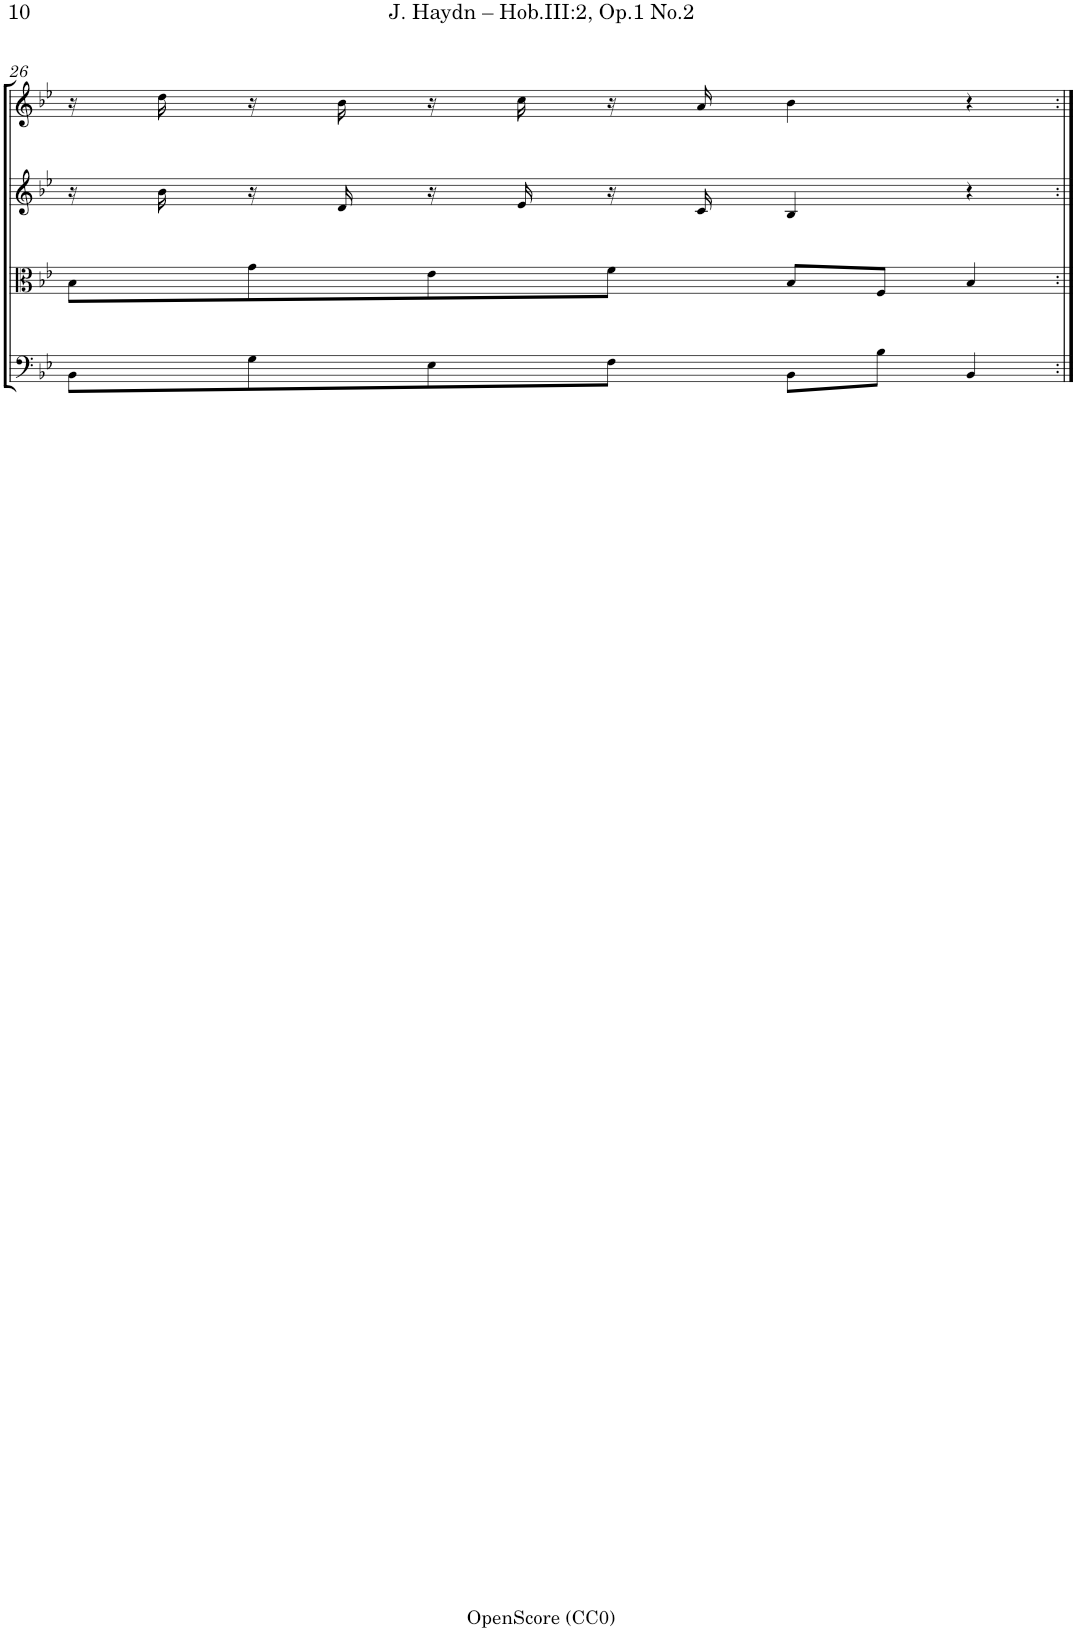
**kern	**kern	**kern	**kern
*part4	*part3	*part2	*part1
*staff4	*staff3	*staff2	*staff1
*I"Violoncello	*I"Viola	*I"Violin 2	*I"Violin 1
*I'Vc	*I'Vla	*I'Vln	*I'Vln
!!LO:PB:g=z
*clefF4	*clefC3	*clefG2	*clefG2
*k[b-e-]	*k[b-e-]	*k[b-e-]	*k[b-e-]
*M4/4	*M4/4	*M4/4	*M4/4
*met(c)	*met(c)	*met(c)	*met(c)
=26	=26	=26	=26
8BB-\L	8B-\L	16r	16r
.	.	16b-\	16dd\
8G\	8g\	16r	16r
.	.	16d/	16b-\
8E-\	8e-\	16r	16r
.	.	16e-/	16cc\
8F\J	8f\J	16r	16r
.	.	16c/	16a/
8BB-\L	8B-/L	4B-/	4b-\
8B-\J	8F/J	.	.
4BB-/	4B-/	4r	4r
=:|!	=:|!	=:|!	=:|!
*-	*-	*-	*-
